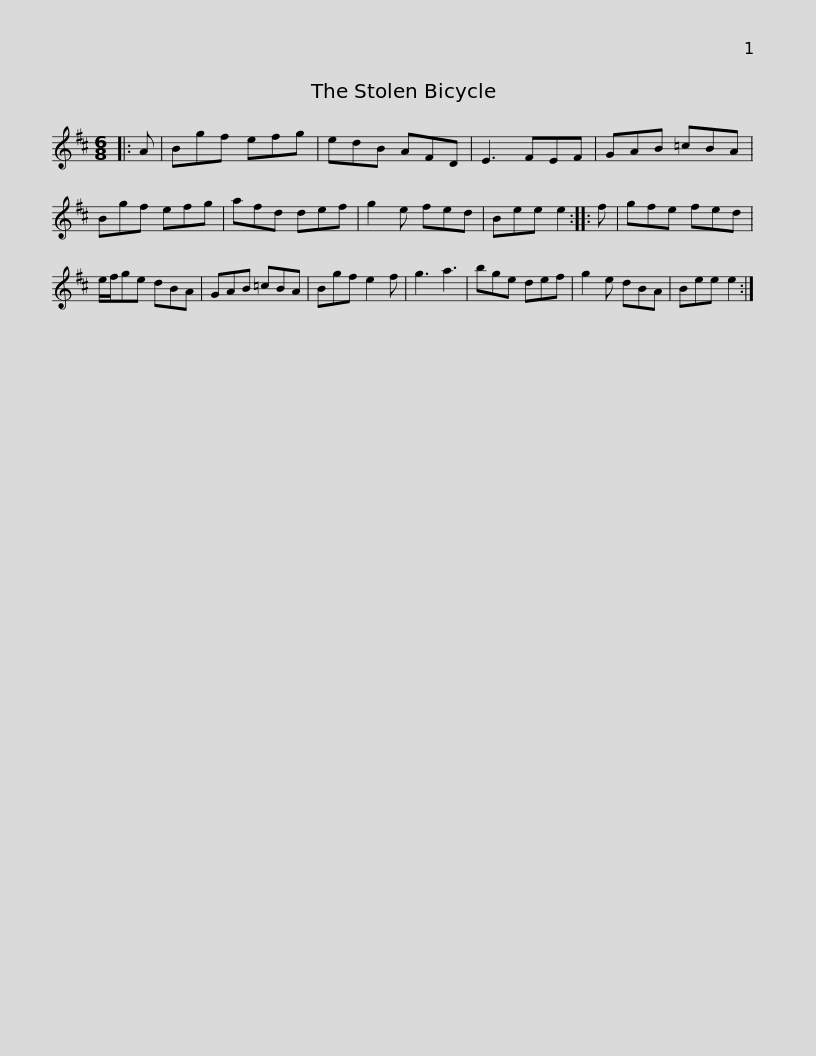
X:1
L:1/8
M:6/8
I:linebreak $
K:D
V:1 treble
V:1
|: A | Bgf efg | edB AFD | E3 FEF | GAB =cBA | %5
 Bgf efg | afd def | g2 e fed |$ Bee e2 :: f | %10
 gfe fed | e/f/ge dBA | GAB =cBA | Bgf e2 f | g3 a3 | %15
 bge def |$ g2 e dBA | Bee e2 :| %18
